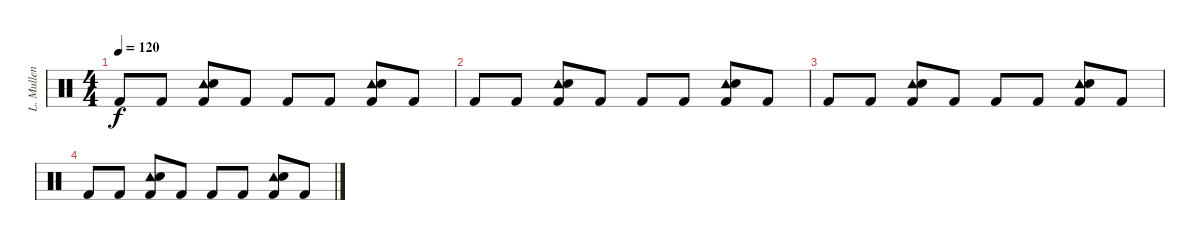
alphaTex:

\track ("L. Mullen" "L. Mullen") {instrument percussion}
\staff {score}
\articulation defaults
\ts (4 4)
\tempo 120
\clef neutral
\ks c "Kick (hit) 2".8{dy f} "Kick (hit) 2".8
("Kick (hit) 2" "Tambourine (hit)" "Snare (hit) 2").8 "Kick (hit) 2".8 "Kick (hit) 2".8 "Kick (hit) 2".8 ("Kick (hit) 2" "Tambourine (hit)" "Snare (hit) 2").8 "Kick (hit) 2".8 |
"Kick (hit) 2".8 "Kick (hit) 2".8 ("Kick (hit) 2" "Tambourine (hit)" "Snare (hit) 2").8 "Kick (hit) 2".8 "Kick (hit) 2".8 "Kick (hit) 2".8 ("Kick (hit) 2" "Tambourine (hit)" "Snare (hit) 2").8 "Kick (hit) 2".8 |
"Kick (hit) 2".8 "Kick (hit) 2".8 ("Kick (hit) 2" "Tambourine (hit)" "Snare (hit) 2").8 "Kick (hit) 2".8 "Kick (hit) 2".8 "Kick (hit) 2".8 ("Kick (hit) 2" "Tambourine (hit)" "Snare (hit) 2").8 "Kick (hit) 2".8 |
"Kick (hit) 2".8 "Kick (hit) 2".8 ("Kick (hit) 2" "Tambourine (hit)" "Snare (hit) 2").8 "Kick (hit) 2".8 "Kick (hit) 2".8 "Kick (hit) 2".8 ("Kick (hit) 2" "Tambourine (hit)" "Snare (hit) 2").8 "Kick (hit) 2".8
